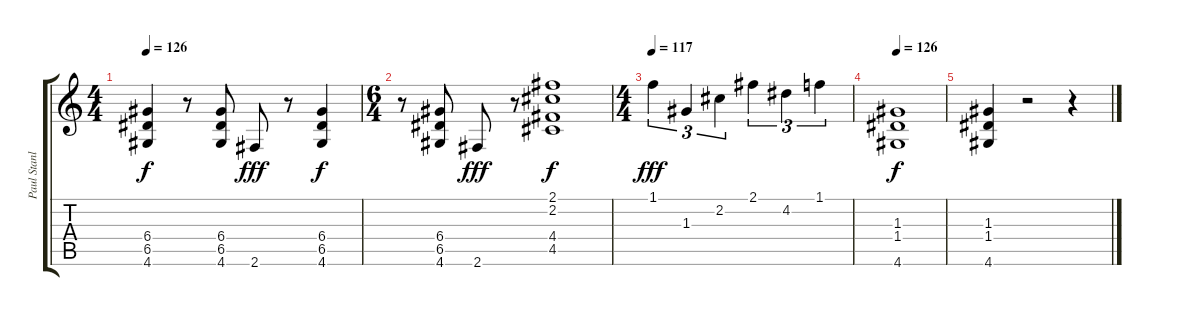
\track ("Paul Stanley" "Paul Stanl") {instrument distortionguitar}
\staff {score tabs}
\tuning (E4 B3 G3 D3 A2 E2) {hide}
\ts (4 4)
\tempo 126
\clef g2
\ks c
(6.4 6.5 4.6).4{dy f} r.8 (6.4 6.5 4.6).8 2.6.8{dy fff} r.8 (6.4 6.5 4.6).4{dy f} |
\ts (6 4)
r.8 (6.4 6.5 4.6).8 2.6.8{dy fff} r.8 (2.1 2.2 4.4 4.5).1{dy f} |
\ts (4 4)
\tempo 117
1.1.4{tu (3 2) dy fff} 1.3.4{tu (3 2)} 2.2.4{tu (3 2)} 2.1.4{tu (3 2)} 4.2.4{tu (3 2)} 1.1.4{tu (3 2)} |
\tempo 126
(1.3 1.4 4.6).1{dy f} |
(1.3 1.4 4.6).4 r.2 r.4
